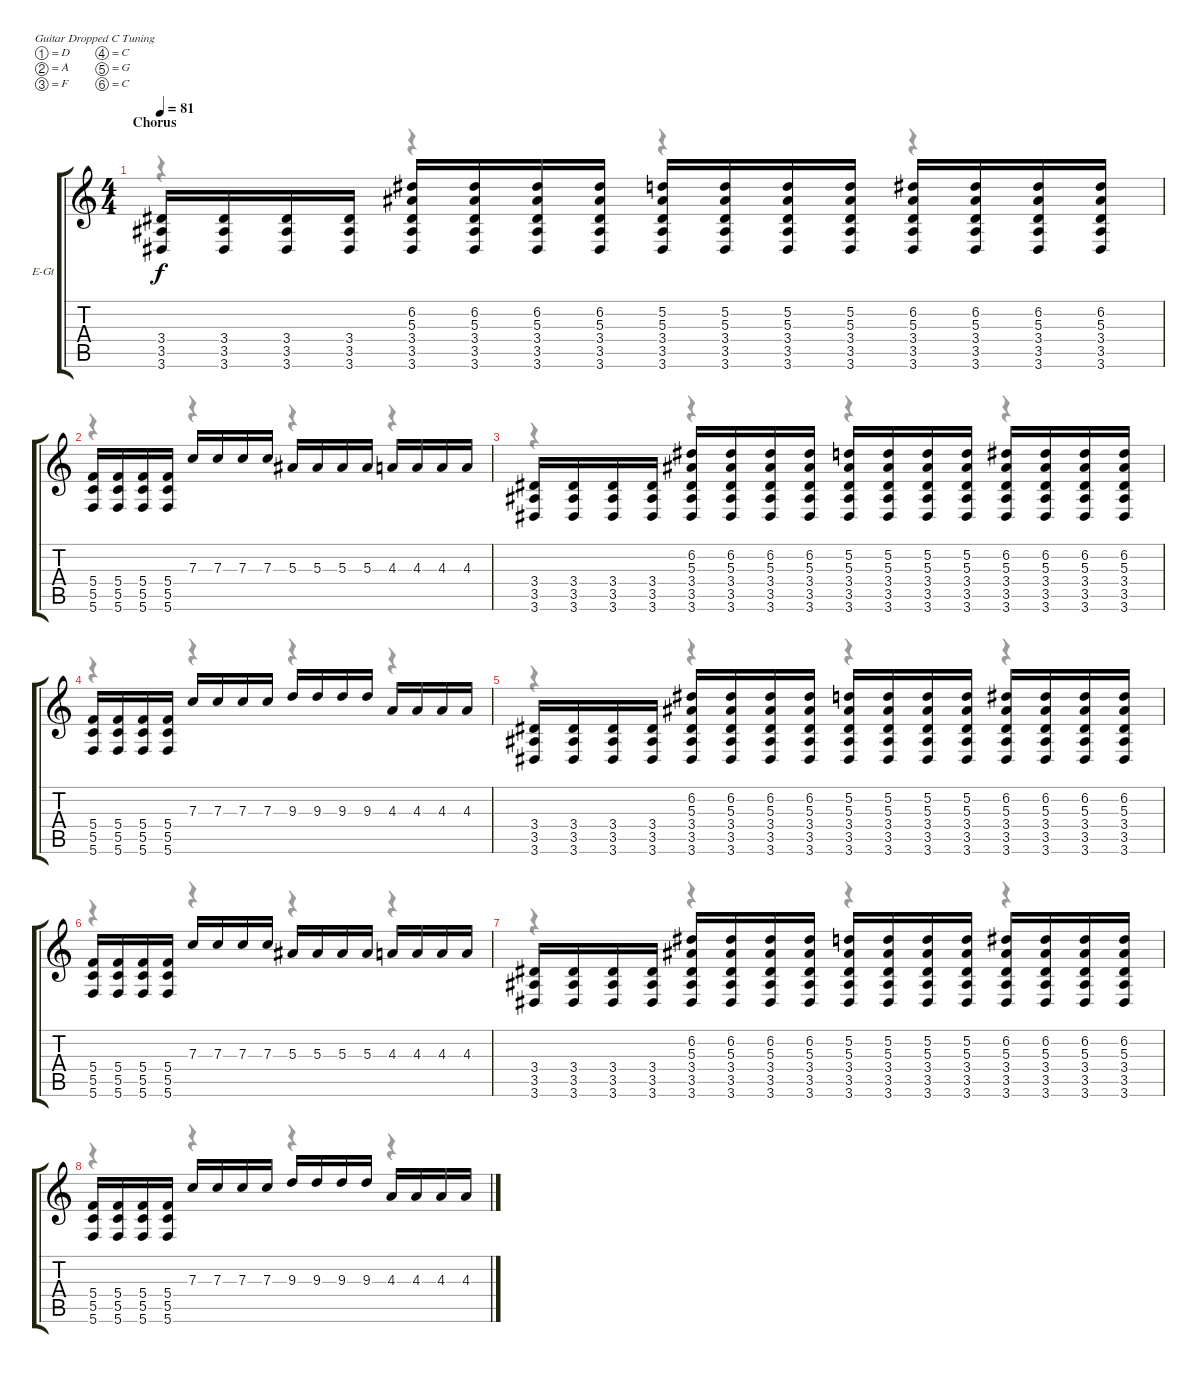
\bracketExtendMode groupsimilarinstruments
\firstSystemTrackNameOrientation horizontal
\otherSystemsTrackNameOrientation horizontal
\track ("Padge (Drive)" "E-Gt") {instrument distortionguitar}
\staff {score tabs}
\tuning (D4 A3 F3 C3 G2 C2)
\voice
\ts (4 4)
\section ("" "Chorus")
\tempo 81
\clef g2
\ks c
(3.4 3.5 3.6).16{dy f} (3.4 3.5 3.6).16 (3.4 3.5 3.6).16 (3.4 3.5 3.6).16 (6.2 5.3 3.4 3.5 3.6).16 (6.2 5.3 3.4 3.5 3.6).16 (6.2 5.3 3.4 3.5 3.6).16 (6.2 5.3 3.4 3.5 3.6).16 (5.2 5.3 3.4 3.5 3.6).16 (5.2 5.3 3.4 3.5 3.6).16 (5.2 5.3 3.4 3.5 3.6).16 (5.2 5.3 3.4 3.5 3.6).16 (6.2 5.3 3.4 3.5 3.6).16 (6.2 5.3 3.4 3.5 3.6).16 (6.2 5.3 3.4 3.5 3.6).16 (6.2 5.3 3.4 3.5 3.6).16 |
(5.4 5.5 5.6).16 (5.4 5.5 5.6).16 (5.4 5.5 5.6).16 (5.4 5.5 5.6).16 7.3.16 7.3.16 7.3.16 7.3.16 5.3.16 5.3.16 5.3.16 5.3.16 4.3.16 4.3.16 4.3.16 4.3.16 |
(3.4 3.5 3.6).16 (3.4 3.5 3.6).16 (3.4 3.5 3.6).16 (3.4 3.5 3.6).16 (6.2 5.3 3.4 3.5 3.6).16 (6.2 5.3 3.4 3.5 3.6).16 (6.2 5.3 3.4 3.5 3.6).16 (6.2 5.3 3.4 3.5 3.6).16 (5.2 5.3 3.4 3.5 3.6).16 (5.2 5.3 3.4 3.5 3.6).16 (5.2 5.3 3.4 3.5 3.6).16 (5.2 5.3 3.4 3.5 3.6).16 (6.2 5.3 3.4 3.5 3.6).16 (6.2 5.3 3.4 3.5 3.6).16 (6.2 5.3 3.4 3.5 3.6).16 (6.2 5.3 3.4 3.5 3.6).16 |
(5.4 5.5 5.6).16 (5.4 5.5 5.6).16 (5.4 5.5 5.6).16 (5.4 5.5 5.6).16 7.3.16 7.3.16 7.3.16 7.3.16 9.3.16 9.3.16 9.3.16 9.3.16 4.3.16 4.3.16 4.3.16 4.3.16 |
(3.4 3.5 3.6).16 (3.4 3.5 3.6).16 (3.4 3.5 3.6).16 (3.4 3.5 3.6).16 (6.2 5.3 3.4 3.5 3.6).16 (6.2 5.3 3.4 3.5 3.6).16 (6.2 5.3 3.4 3.5 3.6).16 (6.2 5.3 3.4 3.5 3.6).16 (5.2 5.3 3.4 3.5 3.6).16 (5.2 5.3 3.4 3.5 3.6).16 (5.2 5.3 3.4 3.5 3.6).16 (5.2 5.3 3.4 3.5 3.6).16 (6.2 5.3 3.4 3.5 3.6).16 (6.2 5.3 3.4 3.5 3.6).16 (6.2 5.3 3.4 3.5 3.6).16 (6.2 5.3 3.4 3.5 3.6).16 |
(5.4 5.5 5.6).16 (5.4 5.5 5.6).16 (5.4 5.5 5.6).16 (5.4 5.5 5.6).16 7.3.16 7.3.16 7.3.16 7.3.16 5.3.16 5.3.16 5.3.16 5.3.16 4.3.16 4.3.16 4.3.16 4.3.16 |
(3.4 3.5 3.6).16 (3.4 3.5 3.6).16 (3.4 3.5 3.6).16 (3.4 3.5 3.6).16 (6.2 5.3 3.4 3.5 3.6).16 (6.2 5.3 3.4 3.5 3.6).16 (6.2 5.3 3.4 3.5 3.6).16 (6.2 5.3 3.4 3.5 3.6).16 (5.2 5.3 3.4 3.5 3.6).16 (5.2 5.3 3.4 3.5 3.6).16 (5.2 5.3 3.4 3.5 3.6).16 (5.2 5.3 3.4 3.5 3.6).16 (6.2 5.3 3.4 3.5 3.6).16 (6.2 5.3 3.4 3.5 3.6).16 (6.2 5.3 3.4 3.5 3.6).16 (6.2 5.3 3.4 3.5 3.6).16 |
(5.4 5.5 5.6).16 (5.4 5.5 5.6).16 (5.4 5.5 5.6).16 (5.4 5.5 5.6).16 7.3.16 7.3.16 7.3.16 7.3.16 9.3.16 9.3.16 9.3.16 9.3.16 4.3.16 4.3.16 4.3.16 4.3.16
\voice
\clef g2
\ottava regular
\simile none
\ks c
r.4{dy mf} r.4 r.4 r.4 |
r.4 r.4 r.4 r.4 |
r.4 r.4 r.4 r.4 |
r.4 r.4 r.4 r.4 |
r.4 r.4 r.4 r.4 |
r.4 r.4 r.4 r.4 |
r.4 r.4 r.4 r.4 |
r.4 r.4 r.4 r.4
